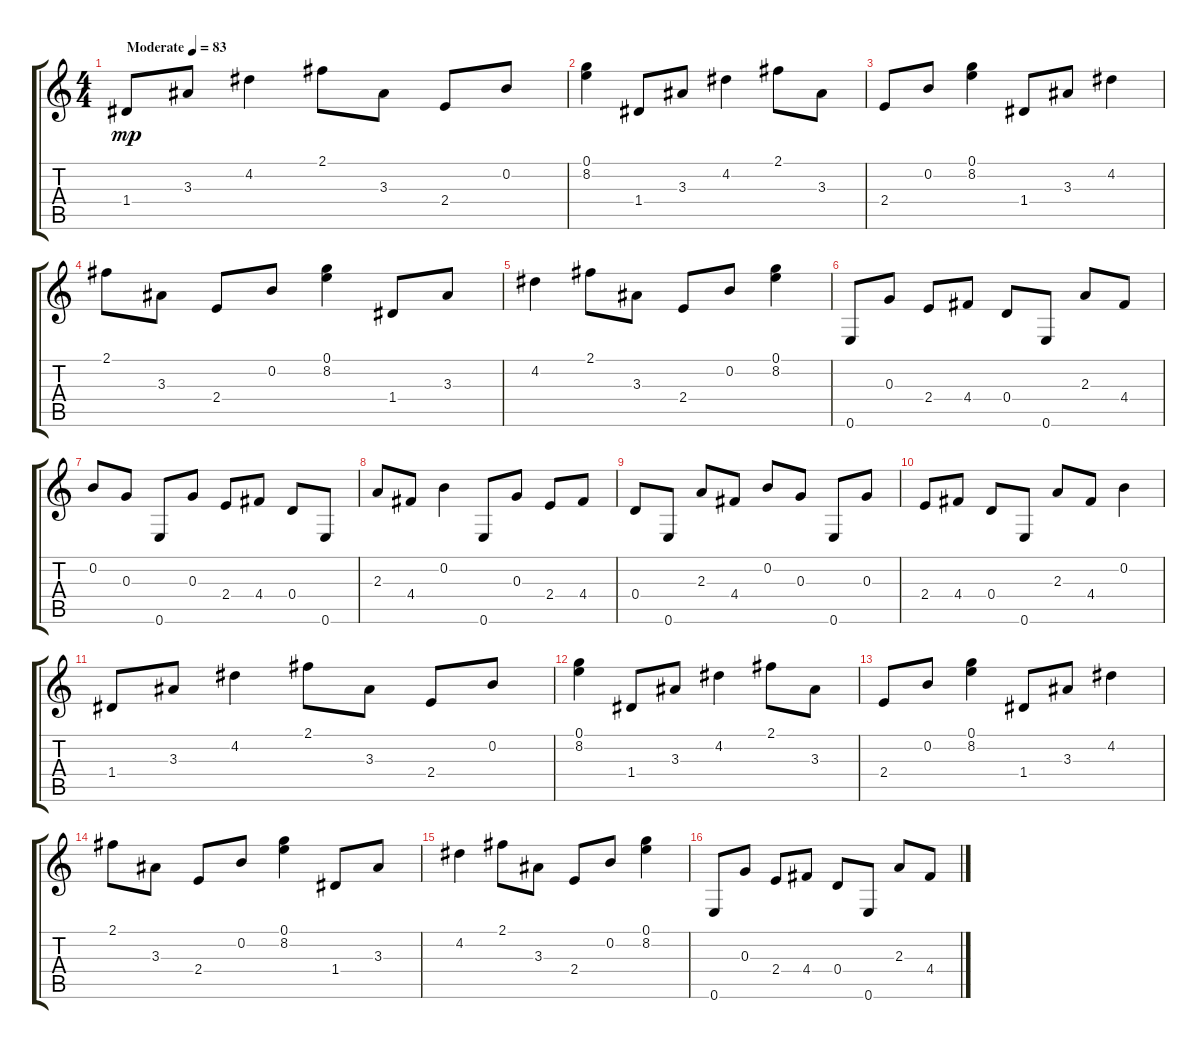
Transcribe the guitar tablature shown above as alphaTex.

\track "" {instrument acousticguitarsteel}
\staff {score tabs}
\tuning (E4 B3 G3 D3 A2 E2) {hide}
\ts (4 4)
\tempo (83 "Moderate")
\clef g2
\ks c
1.4.8{dy mp instrument acousticguitarsteel} 3.3.8 4.2.4 2.1.8 3.3.8 2.4.8 0.2.8 |
(0.1 8.2).4 1.4.8 3.3.8 4.2.4 2.1.8 3.3.8 |
2.4.8 0.2.8 (0.1 8.2).4 1.4.8 3.3.8 4.2.4 |
2.1.8 3.3.8 2.4.8 0.2.8 (0.1 8.2).4 1.4.8 3.3.8 |
4.2.4 2.1.8 3.3.8 2.4.8 0.2.8 (0.1 8.2).4 |
0.6.8 0.3.8 2.4.8 4.4.8 0.4.8 0.6.8 2.3.8 4.4.8 |
0.2.8 0.3.8 0.6.8 0.3.8 2.4.8 4.4.8 0.4.8 0.6.8 |
2.3.8 4.4.8 0.2.4 0.6.8 0.3.8 2.4.8 4.4.8 |
0.4.8 0.6.8 2.3.8 4.4.8 0.2.8 0.3.8 0.6.8 0.3.8 |
2.4.8 4.4.8 0.4.8 0.6.8 2.3.8 4.4.8 0.2.4 |
1.4.8 3.3.8 4.2.4 2.1.8 3.3.8 2.4.8 0.2.8 |
(0.1 8.2).4 1.4.8 3.3.8 4.2.4 2.1.8 3.3.8 |
2.4.8 0.2.8 (0.1 8.2).4 1.4.8 3.3.8 4.2.4 |
2.1.8 3.3.8 2.4.8 0.2.8 (0.1 8.2).4 1.4.8 3.3.8 |
4.2.4 2.1.8 3.3.8 2.4.8 0.2.8 (0.1 8.2).4 |
0.6.8 0.3.8 2.4.8 4.4.8 0.4.8 0.6.8 2.3.8 4.4.8
